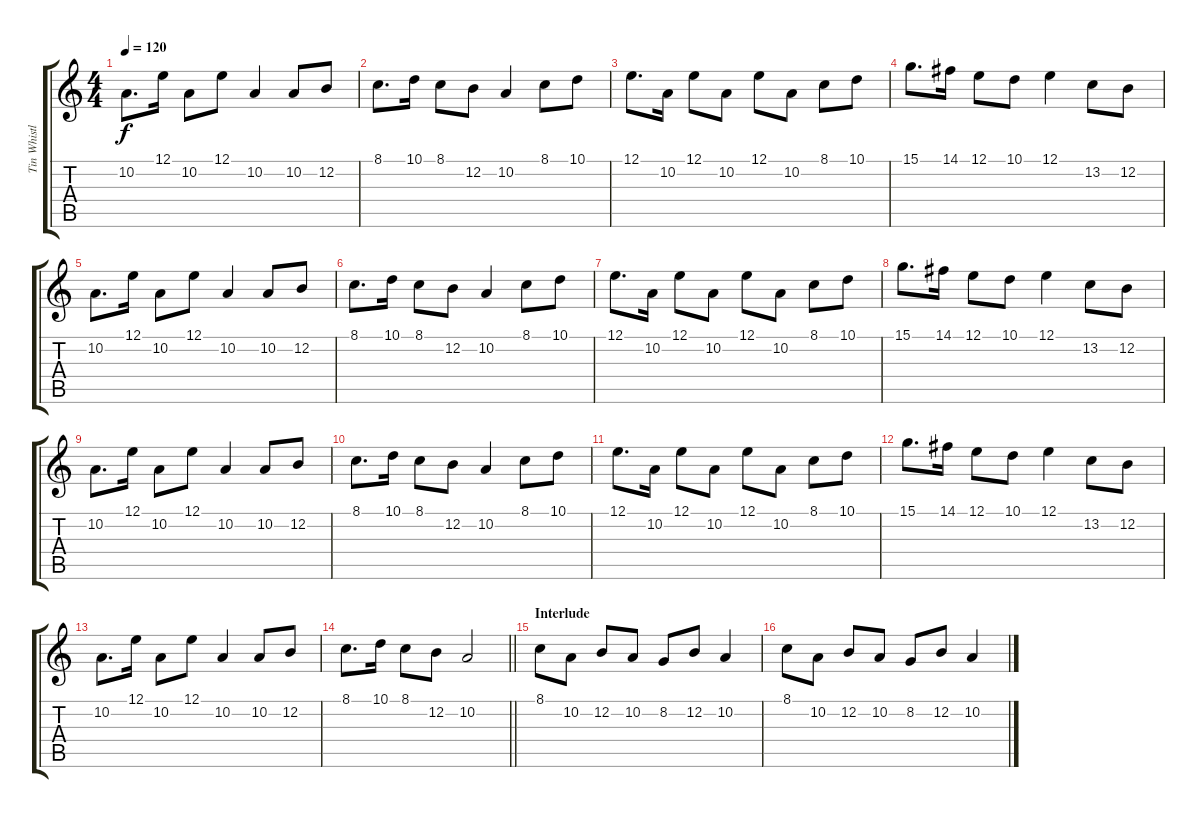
\track ("Tin Whistle" "Tin Whistl") {instrument recorder}
\staff {score tabs}
\tuning (E4 B3 G3 D3 A2 E2) {hide}
\ts (4 4)
\tempo 120
\clef g2
\ks c
10.2.8{d dy f} 12.1.16 10.2.8 12.1.8 10.2.4 10.2.8 12.2.8 |
8.1.8{d} 10.1.16 8.1.8 12.2.8 10.2.4 8.1.8 10.1.8 |
12.1.8{d} 10.2.16 12.1.8 10.2.8 12.1.8 10.2.8 8.1.8 10.1.8 |
15.1.8{d} 14.1.16 12.1.8 10.1.8 12.1.4 13.2.8 12.2.8 |
10.2.8{d} 12.1.16 10.2.8 12.1.8 10.2.4 10.2.8 12.2.8 |
8.1.8{d} 10.1.16 8.1.8 12.2.8 10.2.4 8.1.8 10.1.8 |
12.1.8{d} 10.2.16 12.1.8 10.2.8 12.1.8 10.2.8 8.1.8 10.1.8 |
15.1.8{d} 14.1.16 12.1.8 10.1.8 12.1.4 13.2.8 12.2.8 |
10.2.8{d} 12.1.16 10.2.8 12.1.8 10.2.4 10.2.8 12.2.8 |
8.1.8{d} 10.1.16 8.1.8 12.2.8 10.2.4 8.1.8 10.1.8 |
12.1.8{d} 10.2.16 12.1.8 10.2.8 12.1.8 10.2.8 8.1.8 10.1.8 |
15.1.8{d} 14.1.16 12.1.8 10.1.8 12.1.4 13.2.8 12.2.8 |
10.2.8{d} 12.1.16 10.2.8 12.1.8 10.2.4 10.2.8 12.2.8 |
\barLineRight lightlight
8.1.8{d} 10.1.16 8.1.8 12.2.8 10.2.2 |
\section ("" "Interlude")
8.1.8 10.2.8 12.2.8 10.2.8 8.2.8 12.2.8 10.2.4 |
8.1.8 10.2.8 12.2.8 10.2.8 8.2.8 12.2.8 10.2.4
